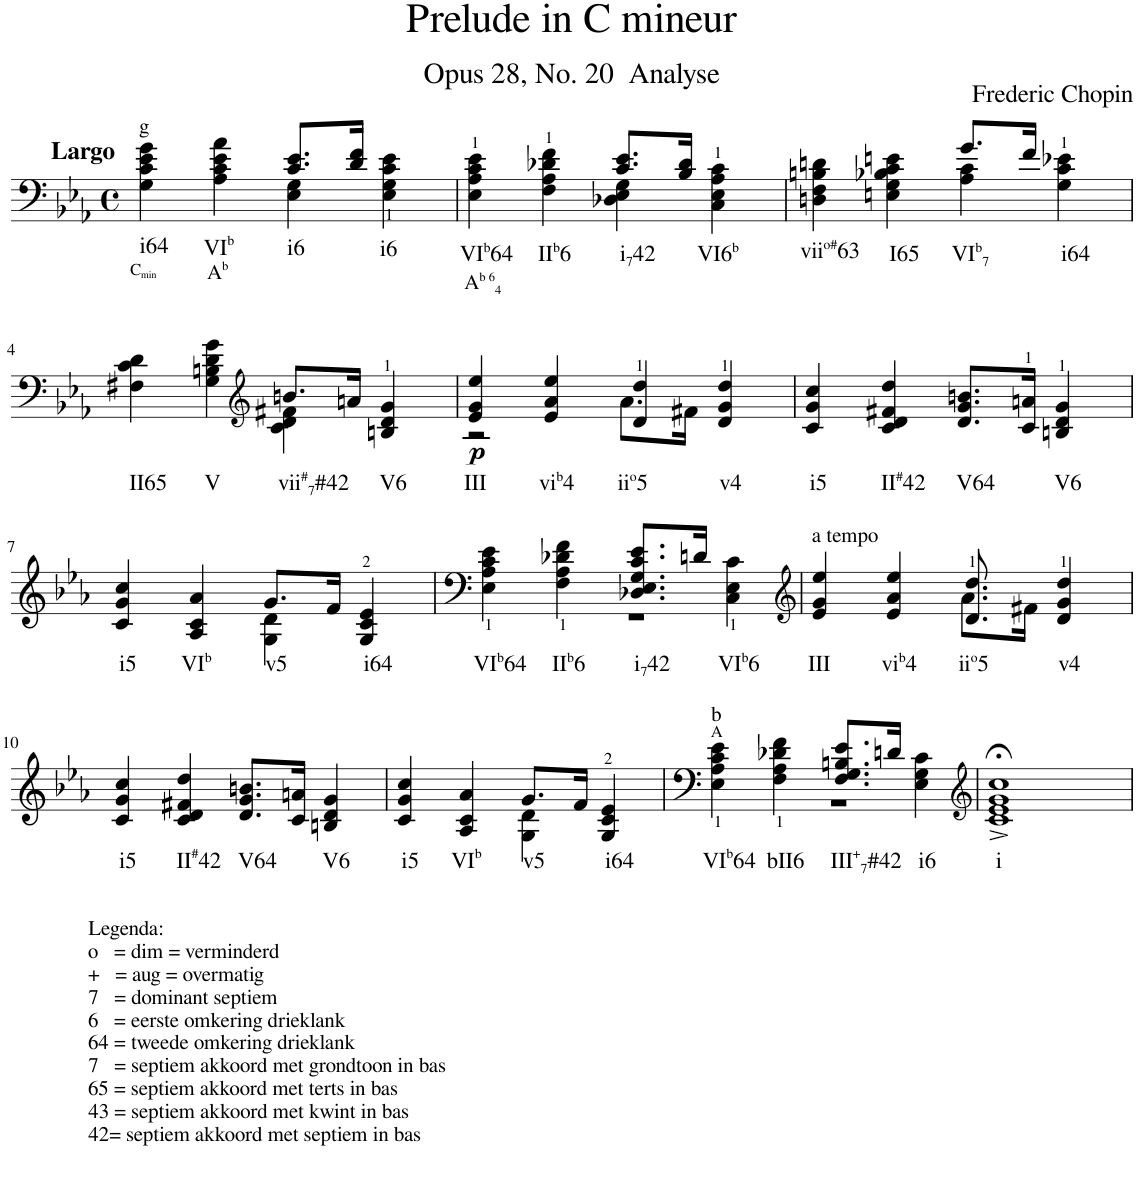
**kern	**text	**dynam
*part1	*part1	*part1
*staff1	*staff1	*staff1
*I"Piano	*	*
*I'Pno	*	*
*clefF4	*	*
*k[b-e-a-]	*	*
*M4/4	*	*
*met(c)	*	*
=1	=1	=1
!LO:TX:a:t=g	!	!
!LO:TX:b:t=C	!	!
!LO:TX:b:t=min	!	!
!LO:TX:a:B:t=Largo	!	!
!	!LO:LY:b	!
*^	*	*
4G\ 4c\ 4e-\ 4g\	2ryy	i64	.
!LO:TX:b:t=A	!	!	!
!LO:TX:b:t=b	!	!	!
!	!	!LO:LY:b	!
4A-\ 4c\ 4e-\ 4a-\	.	VI b	.
!	!	!LO:LY:b	!
8.c/ 8.e-/L	4E-\ 4G\	i6	.
16d/ 16f/Jk	.	.	.
!	!	!LO:LY:b	!
4E-\ 4G\ 4c\ 4e-\	4ryy	i6	.
=2	=2	=2	=2
!LO:TX:b:t=A	!	!	!
!LO:TX:b:t=b 6	!	!	!
!LO:TX:b:t=4	!	!	!
!	!	!LO:LY:b	!
4E-\ 4A-\ 4c\ 4e-\	2ryy	VI b 64	.
!	!	!LO:LY:b	!
4F\ 4A-\ 4d-X\ 4f\	.	II b 6	.
!	!	!LO:LY:b	!
8.c/ 8.e-/L	4D-X\ 4E-\ 4G\	i 7 42	.
16B-/ 16d-/Jk	.	.	.
!	!	!LO:LY:b	!
4C\ 4E-\ 4A-\ 4c\	4ryy	VI6 b	.
=3	=3	=3	=3
!	!	!LO:LY:b	!
4Dn\ 4F\ 4Bn\ 4dn\	2ryy	vii o# 63	.
!	!	!LO:LY:b	!
4En\ 4G\ 4B-X\ 4c\ 4en\	.	I65	.
!	!	!LO:LY:b	!
8.g/L	4A-\ 4c\	VI b 7	.
16f/Jk	.	.	.
!	!	!LO:LY:b	!
4G\ 4c\ 4e-X\	4ryy	i64	.
!!LO:LB:g=z	!!
=4	=4	=4	=4
!	!	!LO:LY:b	!
4F#X\ 4c\ 4d\	2ryy	II65	.
!	!	!LO:LY:b	!
4G\ 4Bn\ 4d\ 4g\	.	V	.
*clefG2	*	*	*
!	!	!LO:LY:b	!
8.bn/L	4c\ 4d\ 4f#X\	vii # 7 #42	.
16an/Jk	.	.	.
!	!	!LO:LY:b	!
4Bn/ 4d/ 4g/	4ryy	V6	.
=5	=5	=5	=5
!	!	!LO:LY:b	!LO:DY:b
4e-/ 4g/ 4ee-/	2r	III	p
!	!	!LO:LY:b	!
4e-/ 4a-/ 4ee-/	.	vi b 4	.
!	!	!LO:LY:b	!
8.a-\L	4d/ 4dd/	ii o 5	.
16f#X\Jk	.	.	.
!	!	!LO:LY:b	!
4d/ 4g/ 4dd/	4ryy	v4	.
=6	=6	=6	=6
!	!	!LO:LY:b	!
*v	*v	*	*
4c/ 4g/ 4cc/	i5	.
!	!LO:LY:b	!
4c/ 4d/ 4f#X/ 4dd/	II # 42	.
!	!LO:LY:b	!
8.d/ 8.g/ 8.bn/L	V64	.
16c/ 16an/Jk	.	.
!	!LO:LY:b	!
4Bn/ 4d/ 4g/	V6	.
!!LO:LB:g=z
=7	=7	=7
!	!LO:LY:b	!
*^	*	*
4c/ 4g/ 4cc/	2ryy	i5	.
!	!	!LO:LY:b	!
4A-/ 4c/ 4a-/	.	VI b	.
!	!	!LO:LY:b	!
8.g/L	4G\ 4d\	v5	.
16f/Jk	.	.	.
!	!	!LO:LY:b	!
4G/ 4c/ 4e-/	4ryy	i64	.
=8	=8	=8	=8
!	!	!LO:LY:b	!
4E-\ 4A-\ 4c\ 4e-\	1r	VI b 64	.
!	!	!LO:LY:b	!
4F\ 4A-\ 4d-X\ 4f\	.	II b 6	.
!	!	!LO:LY:b	!
8.D-X/ 8.E-/ 8.G/ 8.c/ 8.e-/L	.	i 7 42	.
16dn/Jk	.	.	.
!	!	!LO:LY:b	!
4C\ 4E-\ 4c\	.	VI b 6	.
=9	=9	=9	=9
*clefG2	*	*	*
!LO:TX:a:t=a tempo	!	!	!
!	!	!LO:LY:b	!
4e-/ 4g/ 4ee-/	2ryy	III	.
!	!	!LO:LY:b	!
4e-/ 4a-/ 4ee-/	.	vi b 4	.
!	!	!LO:LY:b	!
8.a-\L	8.d/ 8.dd/	ii o 5	.
16f#X\Jk	4ryy	.	.
!	!	!LO:LY:b	!
4d/ 4g/ 4dd/	.	v4	.
.	16ryy	.	.
!!LO:LB:g=z	!!
=10	=10	=10	=10
!LO:TX:b:t=Legenda&colon;	!	!	!
!LO:TX:b:t=o   = dim = verminderd	!	!	!
!LO:TX:b:t=+   = aug = overmatig	!	!	!
!LO:TX:b:t=7   = dominant septiem	!	!	!
!LO:TX:b:t=6   = eerste omkering drieklank	!	!	!
!LO:TX:b:t=64 = tweede omkering drieklank	!	!	!
!LO:TX:b:t=7   = septiem akkoord met grondtoon in bas	!	!	!
!LO:TX:b:t=65 = septiem akkoord met terts in bas	!	!	!
!LO:TX:b:t=43 = septiem akkoord met kwint in bas	!	!	!
!LO:TX:b:t=42= septiem akkoord met septiem in bas	!	!	!
!	!	!LO:LY:b	!
*v	*v	*	*
4c/ 4g/ 4cc/	i5	.
!	!LO:LY:b	!
4c/ 4d/ 4f#X/ 4dd/	II # 42	.
!	!LO:LY:b	!
8.d/ 8.g/ 8.bn/L	V64	.
16c/ 16an/Jk	.	.
!	!LO:LY:b	!
4Bn/ 4d/ 4g/	V6	.
=11	=11	=11
!	!LO:LY:b	!
*^	*	*
4c/ 4g/ 4cc/	2ryy	i5	.
!	!	!LO:LY:b	!
4A-/ 4c/ 4a-/	.	VI b	.
!	!	!LO:LY:b	!
8.g/L	4G\ 4d\	v5	.
16f/Jk	.	.	.
!	!	!LO:LY:b	!
4G/ 4c/ 4e-/	4ryy	i64	.
=12	=12	=12	=12
!LO:TX:a:t=A	!	!	!
!LO:TX:a:t=b	!	!	!
!	!	!LO:LY:b	!
4E-\ 4A-\ 4c\ 4e-\	1r	VI b 64	.
!	!	!LO:LY:b	!
4F\ 4A-\ 4d-X\ 4f\	.	bII6	.
!	!	!LO:LY:b	!
8.F/ 8.G/ 8.Bn/ 8.e-/L	.	III + 7 #42	.
16dn/Jk	.	.	.
!	!	!LO:LY:b	!
4E-\ 4G\ 4c\	.	i6	.
*v	*v	*	*
=13	=13	=13
*clefG2	*	*
!	!LO:LY:b	!
1c;<^ 1e-;<^ 1g;<^ 1cc;<^	i	.
=	=	=
*-	*-	*-
